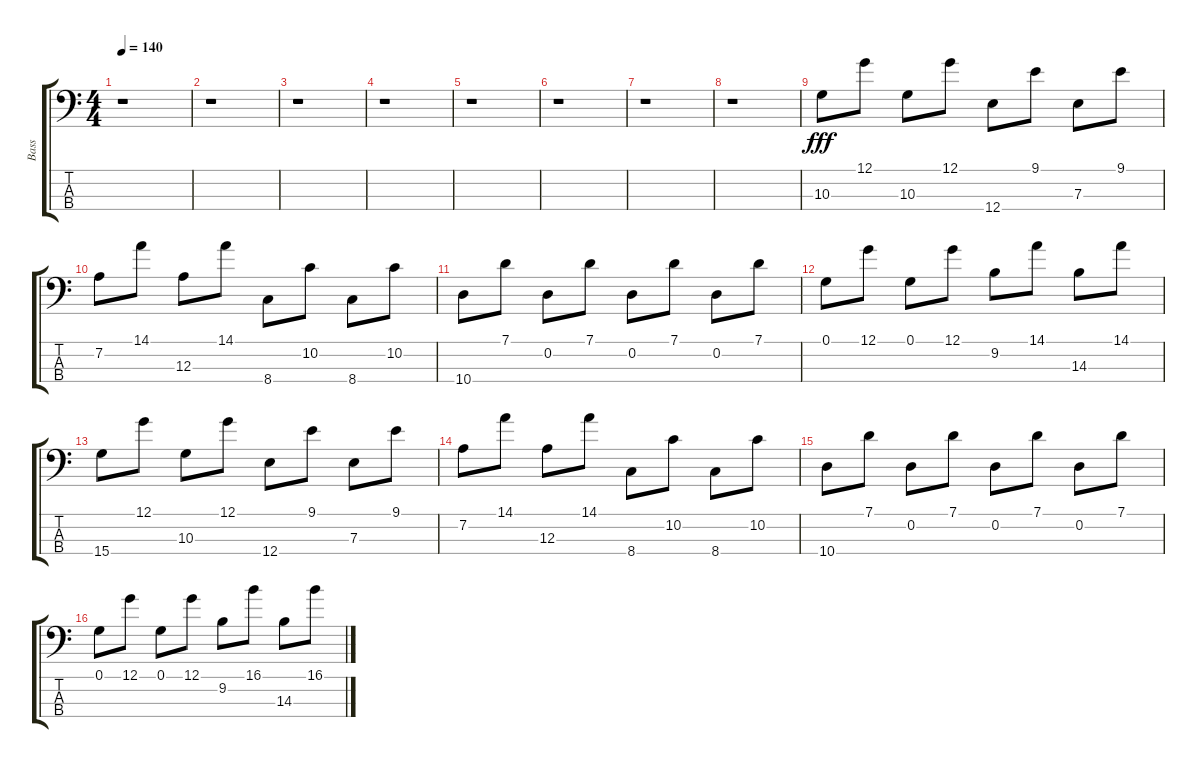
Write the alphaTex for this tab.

\track ("Bass" "Bass") {instrument acousticbass}
\staff {score tabs}
\tuning (G2 D2 A1 E1) {hide}
\ts (4 4)
\tempo 140
\clef f4
\ks c
r.1{dy fff instrument acousticbass} |
r.1 |
r.1 |
r.1 |
r.1 |
r.1 |
r.1 |
r.1 |
10.3.8 12.1.8 10.3.8 12.1.8 12.4.8 9.1.8 7.3.8 9.1.8 |
7.2.8 14.1.8 12.3.8 14.1.8 8.4.8 10.2.8 8.4.8 10.2.8 |
10.4.8 7.1.8 0.2.8 7.1.8 0.2.8 7.1.8 0.2.8 7.1.8 |
0.1.8 12.1.8 0.1.8 12.1.8 9.2.8 14.1.8 14.3.8 14.1.8 |
15.4.8 12.1.8 10.3.8 12.1.8 12.4.8 9.1.8 7.3.8 9.1.8 |
7.2.8 14.1.8 12.3.8 14.1.8 8.4.8 10.2.8 8.4.8 10.2.8 |
10.4.8 7.1.8 0.2.8 7.1.8 0.2.8 7.1.8 0.2.8 7.1.8 |
0.1.8 12.1.8 0.1.8 12.1.8 9.2.8 16.1.8 14.3.8 16.1.8
